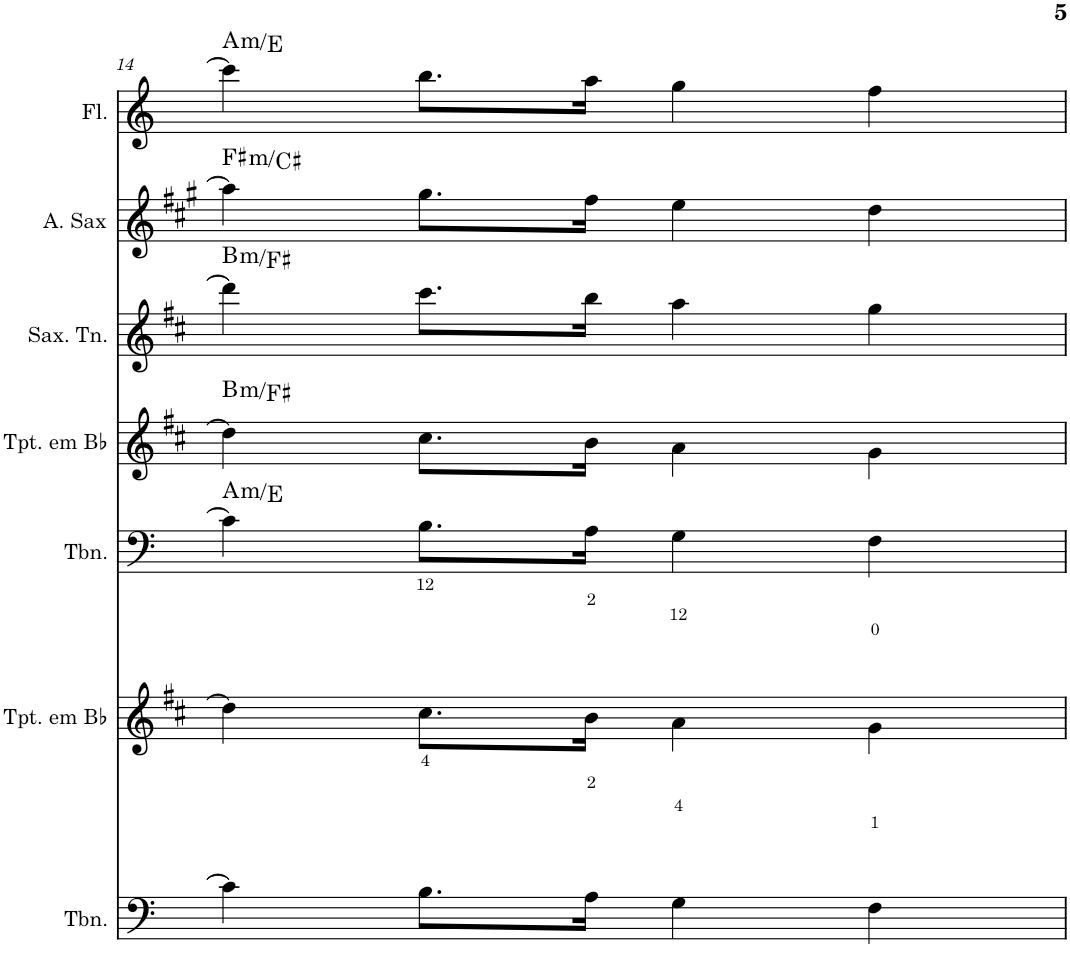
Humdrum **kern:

**kern	**kern	**kern	**harte	**kern	**harte	**kern	**harte	**kern	**harte	**kern	**harte
*part7	*part6	*part5	*part5	*part4	*part4	*part3	*part3	*part2	*part2	*part1	*part1
*staff7	*staff6	*staff5	*	*staff4	*	*staff3	*	*staff2	*	*staff1	*
*I"Trombone	*I"Trompete em Bb	*I"Trombone	*	*I"Trompete em Bb	*	*I"Saxofone Tenor	*	*I"Saxofone Alto	*	*I"Flauta Transversal	*
*I'Tbn.	*I'Tpt. em Bb	*I'Tbn.	*	*I'Tpt. em Bb	*	*I'Sax. Tn.	*	*	*	*I'Fl.	*
!!LO:PB:g=z
*clefF4	*clefG2	*clefF4	*	*clefG2	*	*clefG2	*	*clefG2	*	*clefG2	*
*	*Trd1c2	*	*	*Trd1c2	*	*Trd8c14	*	*Trd5c9	*	*	*
*k[]	*k[f#c#]	*k[]	*	*k[f#c#]	*	*k[f#c#]	*	*k[f#c#g#]	*	*k[]	*
*M4/4	*M4/4	*M4/4	*	*M4/4	*	*M4/4	*	*M4/4	*	*M4/4	*
=14	=14	=14	=14	=14	=14	=14	=14	=14	=14	=14	=14
!	!	!	!LO:H:kt=m	!	!LO:H:kt=m	!	!LO:H:kt=m	!	!LO:H:kt=m	!	!LO:H:kt=m
4c\]	4dd\]	4c\]	A:min/5	4dd\]	B:min/5	4ddd\]	B:min/5	4aa\]	F#:min/5	4ccc\]	A:min/5
8.B\L	8.cc#\L	8.B\L	.	8.cc#\L	.	8.ccc#\L	.	8.gg#\L	.	8.bb\L	.
16A\Jk	16b\Jk	16A\Jk	.	16b\Jk	.	16bb\Jk	.	16ff#\Jk	.	16aa\Jk	.
4G\	4a\	4G\	.	4a\	.	4aa\	.	4ee\	.	4gg\	.
4F\	4g\	4F\	.	4g\	.	4gg\	.	4dd\	.	4ff\	.
=	=	=	=	=	=	=	=	=	=	=	=
*-	*-	*-	*-	*-	*-	*-	*-	*-	*-	*-	*-
